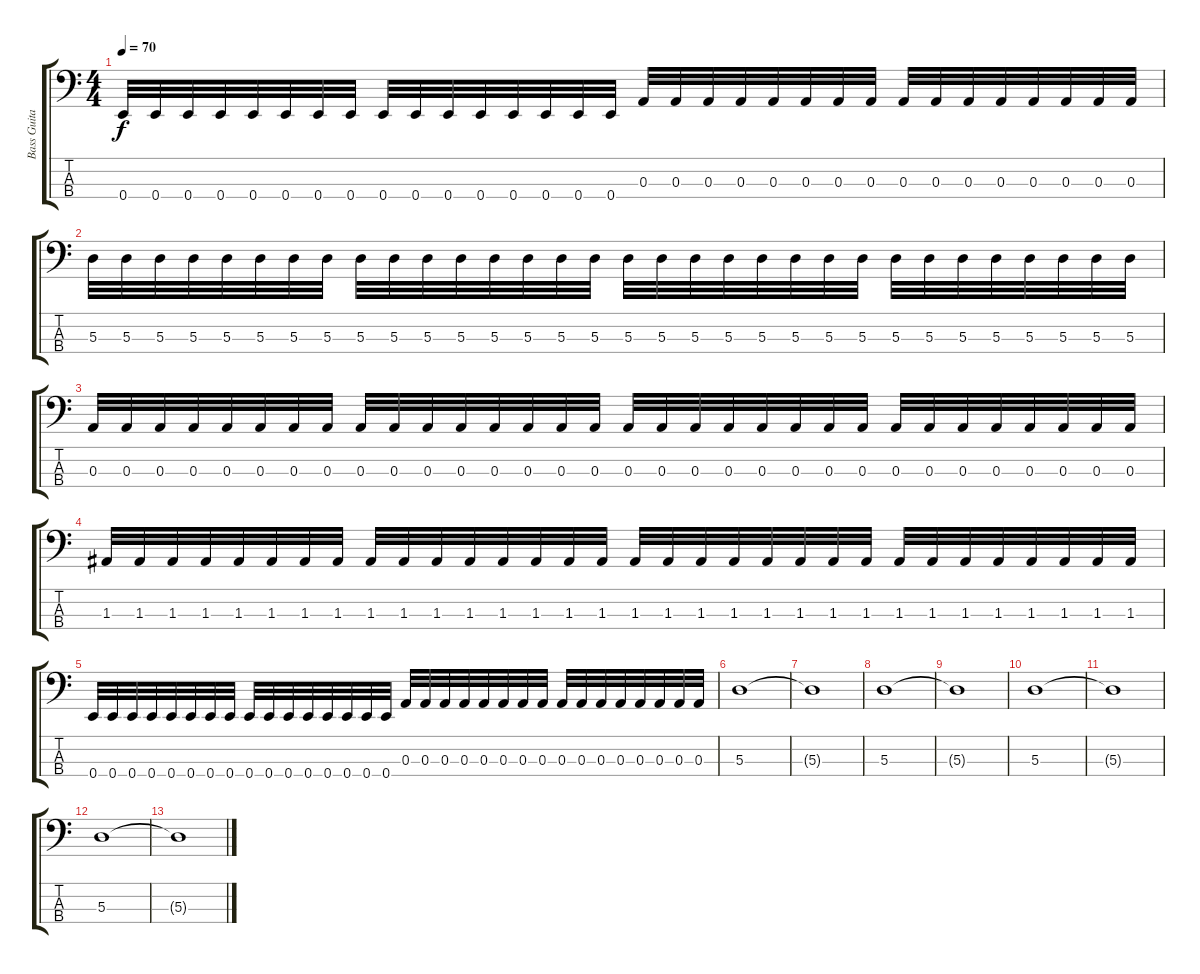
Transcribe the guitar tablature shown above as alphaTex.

\track ("Bass Guitar" "Bass Guita") {instrument electricbassfinger}
\staff {score tabs}
\tuning (G2 D2 A1 E1) {hide}
\ts (4 4)
\tempo 70
\clef f4
\ks c
0.4.32{dy f} 0.4.32 0.4.32 0.4.32 0.4.32 0.4.32 0.4.32 0.4.32 0.4.32 0.4.32 0.4.32 0.4.32 0.4.32 0.4.32 0.4.32 0.4.32 0.3.32 0.3.32 0.3.32 0.3.32 0.3.32 0.3.32 0.3.32 0.3.32 0.3.32 0.3.32 0.3.32 0.3.32 0.3.32 0.3.32 0.3.32 0.3.32 |
5.3.32 5.3.32 5.3.32 5.3.32 5.3.32 5.3.32 5.3.32 5.3.32 5.3.32 5.3.32 5.3.32 5.3.32 5.3.32 5.3.32 5.3.32 5.3.32 5.3.32 5.3.32 5.3.32 5.3.32 5.3.32 5.3.32 5.3.32 5.3.32 5.3.32 5.3.32 5.3.32 5.3.32 5.3.32 5.3.32 5.3.32 5.3.32 |
0.3.32 0.3.32 0.3.32 0.3.32 0.3.32 0.3.32 0.3.32 0.3.32 0.3.32 0.3.32 0.3.32 0.3.32 0.3.32 0.3.32 0.3.32 0.3.32 0.3.32 0.3.32 0.3.32 0.3.32 0.3.32 0.3.32 0.3.32 0.3.32 0.3.32 0.3.32 0.3.32 0.3.32 0.3.32 0.3.32 0.3.32 0.3.32 |
1.3.32 1.3.32 1.3.32 1.3.32 1.3.32 1.3.32 1.3.32 1.3.32 1.3.32 1.3.32 1.3.32 1.3.32 1.3.32 1.3.32 1.3.32 1.3.32 1.3.32 1.3.32 1.3.32 1.3.32 1.3.32 1.3.32 1.3.32 1.3.32 1.3.32 1.3.32 1.3.32 1.3.32 1.3.32 1.3.32 1.3.32 1.3.32 |
0.4.32 0.4.32 0.4.32 0.4.32 0.4.32 0.4.32 0.4.32 0.4.32 0.4.32 0.4.32 0.4.32 0.4.32 0.4.32 0.4.32 0.4.32 0.4.32 0.3.32 0.3.32 0.3.32 0.3.32 0.3.32 0.3.32 0.3.32 0.3.32 0.3.32 0.3.32 0.3.32 0.3.32 0.3.32 0.3.32 0.3.32 0.3.32 |
5.3.1 |
5.3{t}.1 |
5.3.1 |
5.3{t}.1 |
5.3.1 |
5.3{t}.1 |
5.3.1 |
5.3{t}.1
